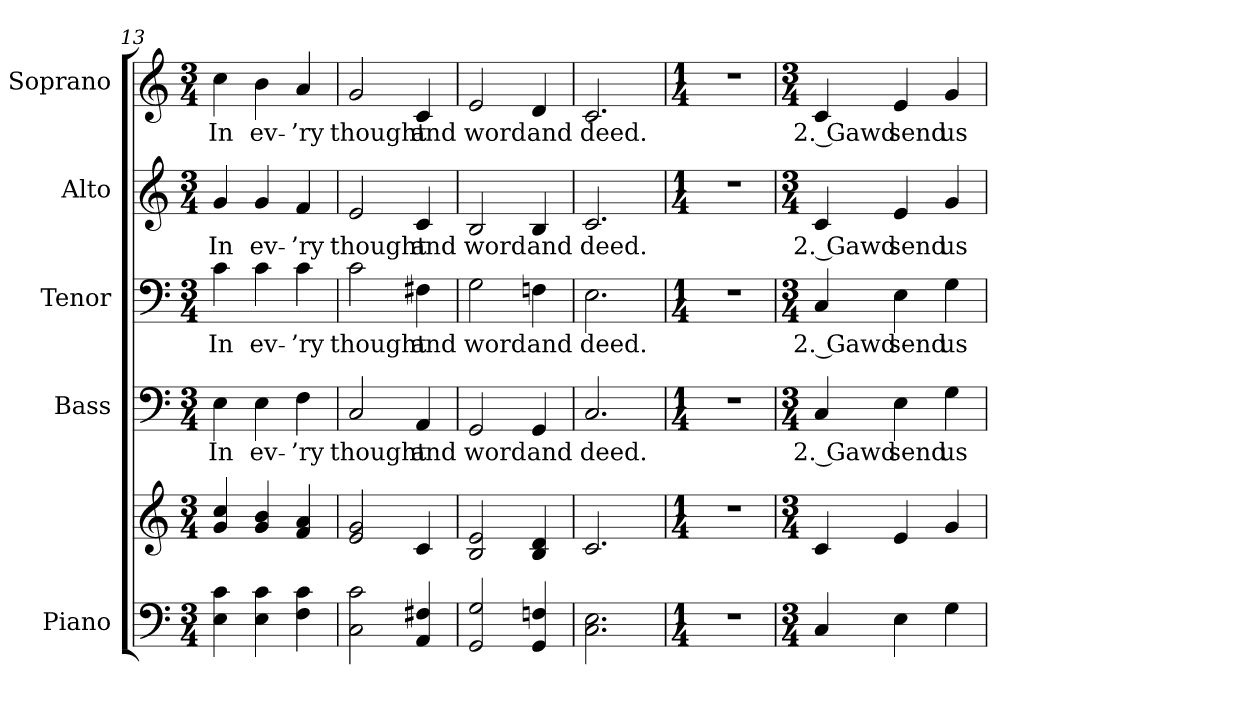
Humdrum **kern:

**kern	**kern	**kern	**text	**kern	**text	**kern	**text	**kern	**text
*part5	*part5	*part4	*part4	*part3	*part3	*part2	*part2	*part1	*part1
*staff6	*staff5	*staff4	*staff4	*staff3	*staff3	*staff2	*staff2	*staff1	*staff1
*I"Piano	*	*I"Bass	*	*I"Tenor	*	*I"Alto	*	*I"Soprano	*
*I'Pno.	*	*I'B.	*	*I'T.	*	*I'A.	*	*I'S.	*
!!LO:PB:g=z
*clefF4	*clefG2	*clefF4	*	*clefF4	*	*clefG2	*	*clefG2	*
*k[]	*k[]	*k[]	*	*k[]	*	*k[]	*	*k[]	*
*C:	*C:	*C:	*	*C:	*	*C:	*	*C:	*
*M3/4	*M3/4	*M3/4	*	*M3/4	*	*M3/4	*	*M3/4	*
=13	=13	=13	=13	=13	=13	=13	=13	=13	=13
!	!	!	!LO:LY:b:color=#000000	!	!	!	!	!	!
!	!	!	!	!	!LO:LY:b:color=#000000	!	!	!	!
!	!	!	!	!	!	!	!LO:LY:b:color=#000000	!	!
!	!	!	!	!	!	!	!	!	!LO:LY:b:color=#000000
4Ei\ 4ci	4gi/ 4cci	4Ei\	In	4ci\	In	4gi/	In	4cci\	In
!	!	!	!LO:LY:b:color=#000000	!	!	!	!	!	!
!	!	!	!	!	!LO:LY:b:color=#000000	!	!	!	!
!	!	!	!	!	!	!	!LO:LY:b:color=#000000	!	!
!	!	!	!	!	!	!	!	!	!LO:LY:b:color=#000000
4Ei\ 4ci	4gi/ 4bi	4Ei\	ev-	4ci\	ev-	4gi/	ev-	4bi\	ev-
!	!	!	!LO:LY:b:color=#000000	!	!	!	!	!	!
!	!	!	!	!	!LO:LY:b:color=#000000	!	!	!	!
!	!	!	!	!	!	!	!LO:LY:b:color=#000000	!	!
!	!	!	!	!	!	!	!	!	!LO:LY:b:color=#000000
4Fi\ 4ci	4fi/ 4ai	4Fi\	-’ry	4ci\	-’ry	4fi/	-’ry	4ai/	-’ry
=14	=14	=14	=14	=14	=14	=14	=14	=14	=14
!	!	!	!LO:LY:b:color=#000000	!	!	!	!	!	!
!	!	!	!	!	!LO:LY:b:color=#000000	!	!	!	!
!	!	!	!	!	!	!	!LO:LY:b:color=#000000	!	!
!	!	!	!	!	!	!	!	!	!LO:LY:b:color=#000000
2Ci\ 2ci	2ei/ 2gi	2Ci/	thought	2ci\	thought	2ei/	thought	2gi/	thought
!	!	!	!LO:LY:b:color=#000000	!	!	!	!	!	!
!	!	!	!	!	!LO:LY:b:color=#000000	!	!	!	!
!	!	!	!	!	!	!	!LO:LY:b:color=#000000	!	!
!	!	!	!	!	!	!	!	!	!LO:LY:b:color=#000000
4AAi/ 4F#Xi	4ci/	4AAi/	and	4F#Xi\	and	4ci/	and	4ci/	and
=15	=15	=15	=15	=15	=15	=15	=15	=15	=15
!	!	!	!LO:LY:b:color=#000000	!	!	!	!	!	!
!	!	!	!	!	!LO:LY:b:color=#000000	!	!	!	!
!	!	!	!	!	!	!	!LO:LY:b:color=#000000	!	!
!	!	!	!	!	!	!	!	!	!LO:LY:b:color=#000000
2GGi/ 2Gi	2Bi/ 2ei	2GGi/	word	2Gi\	word	2Bi/	word	2ei/	word
!	!	!	!LO:LY:b:color=#000000	!	!	!	!	!	!
!	!	!	!	!	!LO:LY:b:color=#000000	!	!	!	!
!	!	!	!	!	!	!	!LO:LY:b:color=#000000	!	!
!	!	!	!	!	!	!	!	!	!LO:LY:b:color=#000000
4GGi/ 4Fni	4Bi/ 4di	4GGi/	and	4Fni\	and	4Bi/	and	4di/	and
!!LO:PB:g=z
=16	=16	=16	=16	=16	=16	=16	=16	=16	=16
!	!	!	!LO:LY:b:color=#000000	!	!	!	!	!	!
!	!	!	!	!	!LO:LY:b:color=#000000	!	!	!	!
!	!	!	!	!	!	!	!LO:LY:b:color=#000000	!	!
!	!	!	!	!	!	!	!	!	!LO:LY:b:color=#000000
2.Ci\ 2.Ei	2.ci/	2.Ci/	deed.	2.Ei\	deed.	2.ci/	deed.	2.ci/	deed.
!!LO:PB:g=z
=17	=17	=17	=17	=17	=17	=17	=17	=17	=17
*M1/4	*M1/4	*M1/4	*	*M1/4	*	*M1/4	*	*M1/4	*
!LO:N:vis=1	!LO:N:vis=1	!LO:N:vis=1	!	!LO:N:vis=1	!	!LO:N:vis=1	!	!LO:N:vis=1	!
4r	4r	4r	.	4r	.	4r	.	4r	.
=18	=18	=18	=18	=18	=18	=18	=18	=18	=18
*M3/4	*M3/4	*M3/4	*	*M3/4	*	*M3/4	*	*M3/4	*
!	!	!	!LO:LY:b:color=#000000	!	!	!	!	!	!
!	!	!	!	!	!LO:LY:b:color=#000000	!	!	!	!
!	!	!	!	!	!	!	!LO:LY:b:color=#000000	!	!
!	!	!	!	!	!	!	!	!	!LO:LY:b:color=#000000
4Ci/	4ci/	4Ci/	2. Gawd	4Ci/	2. Gawd	4ci/	2. Gawd	4ci/	2. Gawd
!	!	!	!LO:LY:b:color=#000000	!	!	!	!	!	!
!	!	!	!	!	!LO:LY:b:color=#000000	!	!	!	!
!	!	!	!	!	!	!	!LO:LY:b:color=#000000	!	!
!	!	!	!	!	!	!	!	!	!LO:LY:b:color=#000000
4Ei\	4ei/	4Ei\	send	4Ei\	send	4ei/	send	4ei/	send
!	!	!	!LO:LY:b:color=#000000	!	!	!	!	!	!
!	!	!	!	!	!LO:LY:b:color=#000000	!	!	!	!
!	!	!	!	!	!	!	!LO:LY:b:color=#000000	!	!
!	!	!	!	!	!	!	!	!	!LO:LY:b:color=#000000
4Gi\	4gi/	4Gi\	us	4Gi\	us	4gi/	us	4gi/	us
=	=	=	=	=	=	=	=	=	=
*-	*-	*-	*-	*-	*-	*-	*-	*-	*-
